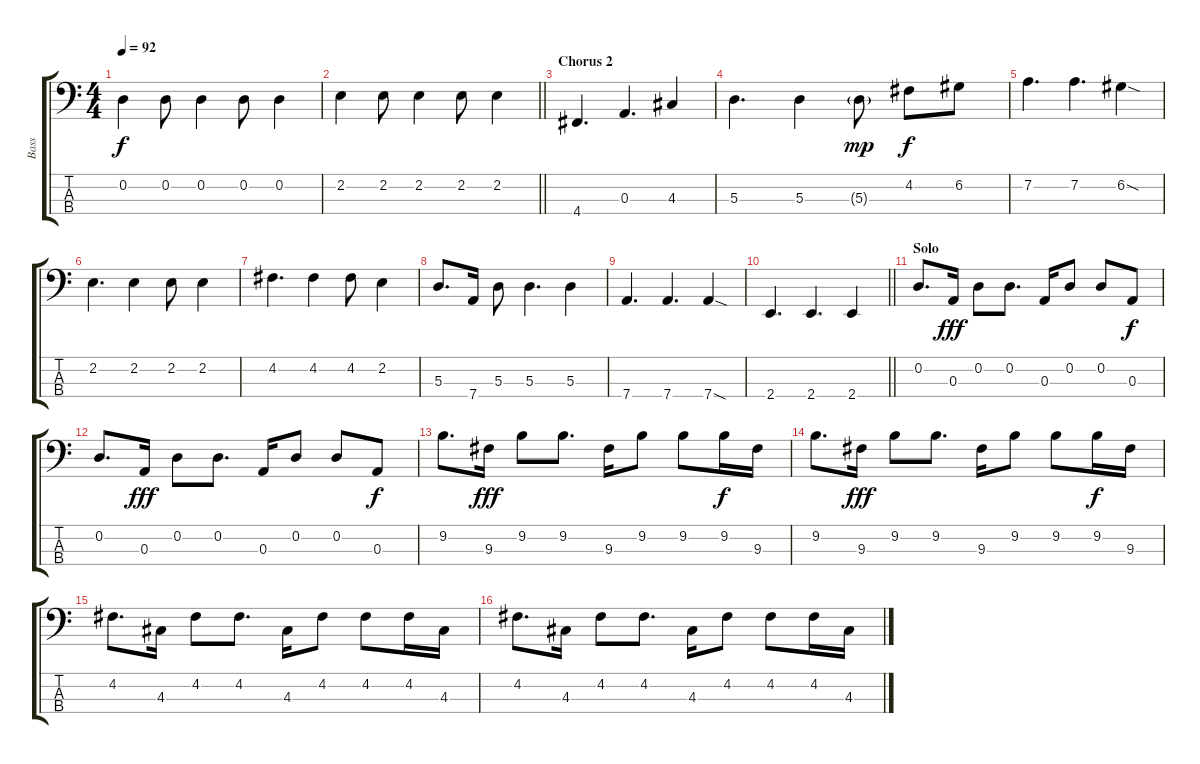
\track ("Bass" "Bass") {instrument electricbassfinger}
\staff {score tabs}
\tuning (G2 D2 A1 D1) {hide}
\ts (4 4)
\tempo 92
\clef f4
\ks c
0.2.4{dy f} 0.2.8 0.2.4 0.2.8 0.2.4 |
\barLineRight lightlight
2.2.4 2.2.8 2.2.4 2.2.8 2.2.4 |
\section ("" "Chorus 2")
4.4.4{d} 0.3.4{d} 4.3.4 |
5.3.4{d} 5.3.4 5.3{g}.8{dy mp} 4.2.8{dy f} 6.2.8 |
7.2.4{d} 7.2.4{d} 6.2{sod}.4 |
2.2.4{d} 2.2.4 2.2.8 2.2.4 |
4.2.4{d} 4.2.4 4.2.8 2.2.4 |
5.3.8{d} 7.4.16 5.3.8 5.3.4{d} 5.3.4 |
7.4.4{d} 7.4.4{d} 7.4{sod}.4 |
\barLineRight lightlight
2.4.4{d} 2.4.4{d} 2.4.4 |
\section ("" "Solo")
0.2.8{d} 0.3.16{dy fff} 0.2.8 0.2.8{d} 0.3.16 0.2.8 0.2.8 0.3.8{dy f} |
0.2.8{d} 0.3.16{dy fff} 0.2.8 0.2.8{d} 0.3.16 0.2.8 0.2.8 0.3.8{dy f} |
9.2.8{d} 9.3.16{dy fff} 9.2.8 9.2.8{d} 9.3.16 9.2.8 9.2.8 9.2.16{dy f} 9.3.16 |
9.2.8{d} 9.3.16{dy fff} 9.2.8 9.2.8{d} 9.3.16 9.2.8 9.2.8 9.2.16{dy f} 9.3.16 |
4.2.8{d} 4.3.16 4.2.8 4.2.8{d} 4.3.16 4.2.8 4.2.8 4.2.16 4.3.16 |
4.2.8{d} 4.3.16 4.2.8 4.2.8{d} 4.3.16 4.2.8 4.2.8 4.2.16 4.3.16
